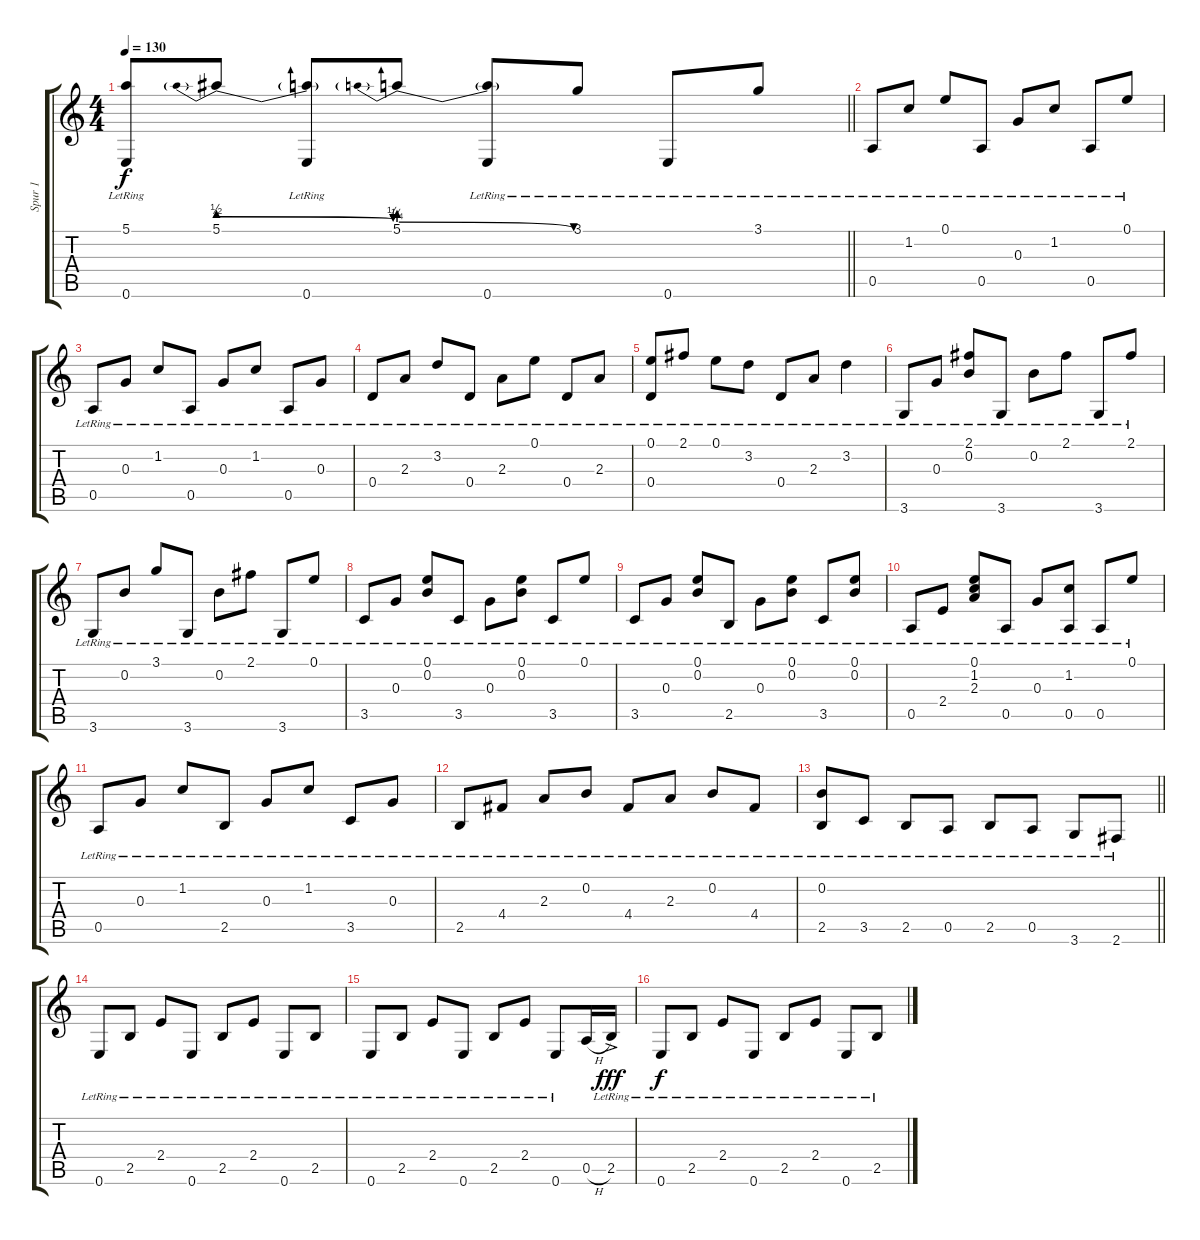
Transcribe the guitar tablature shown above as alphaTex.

\track ("Spur 1" "Spur 1") {instrument acousticguitarsteel}
\staff {score tabs}
\tuning (E4 B3 G3 D3 A2 E2) {hide}
\ts (4 4)
\tempo 130
\clef g2
\barLineRight lightlight
\ks c
(5.1{t} 0.6{lr}).8{dy f} 5.1{be (prebendrelease 0 2 60 1)}.8 (5.1{t} 0.6{lr}).8 5.1{be (prebendrelease 0 1 60 0)}.8 (5.1{t} 0.6{lr}).8 3.1{lr}.8 0.6{lr}.8 3.1{lr}.8 |
0.5{lr}.8 1.2{lr}.8 0.1{lr}.8 0.5{lr}.8 0.3{lr}.8 1.2{lr}.8 0.5{lr}.8 0.1{lr}.8 |
0.5{lr}.8 0.3{lr}.8 1.2{lr}.8 0.5{lr}.8 0.3{lr}.8 1.2{lr}.8 0.5{lr}.8 0.3{lr}.8 |
0.4{lr}.8 2.3{lr}.8 3.2{lr}.8 0.4{lr}.8 2.3{lr}.8 0.1{lr}.8 0.4{lr}.8 2.3{lr}.8 |
(0.1{lr} 0.4{lr}).8 2.1{lr}.8 0.1{lr}.8 3.2{lr}.8 0.4{lr}.8 2.3{lr}.8 3.2{lr}.4 |
3.6{lr}.8 0.3{lr}.8 (2.1{lr} 0.2{lr}).8 3.6{lr}.8 0.2{lr}.8 2.1{lr}.8 3.6{lr}.8 2.1{lr}.8 |
3.6{lr}.8 0.2{lr}.8 3.1{lr}.8 3.6{lr}.8 0.2{lr}.8 2.1{lr}.8 3.6{lr}.8 0.1{lr}.8 |
3.5{lr}.8 0.3{lr}.8 (0.1{lr} 0.2{lr}).8 3.5{lr}.8 0.3{lr}.8 (0.1{lr} 0.2{lr}).8 3.5{lr}.8 0.1{lr}.8 |
3.5{lr}.8 0.3{lr}.8 (0.1{lr} 0.2{lr}).8 2.5{lr}.8 0.3{lr}.8 (0.1{lr} 0.2{lr}).8 3.5{lr}.8 (0.1{lr} 0.2{lr}).8 |
0.5{lr}.8 2.4{lr}.8 (0.1{lr} 1.2{lr} 2.3{lr}).8 0.5{lr}.8 0.3{lr}.8 (1.2{lr} 0.5{lr}).8 0.5{lr}.8 0.1{lr}.8 |
0.5{lr}.8 0.3{lr}.8 1.2{lr}.8 2.5{lr}.8 0.3{lr}.8 1.2{lr}.8 3.5{lr}.8 0.3{lr}.8 |
2.5{lr}.8 4.4{lr}.8 2.3{lr}.8 0.2{lr}.8 4.4{lr}.8 2.3{lr}.8 0.2{lr}.8 4.4{lr}.8 |
\barLineRight lightlight
(0.2{lr} 2.5{lr}).8 3.5{lr}.8 2.5{lr}.8 0.5{lr}.8 2.5{lr}.8 0.5{lr}.8 3.6{lr}.8 2.6{lr}.8 |
0.6{lr}.8 2.5{lr}.8 2.4{lr}.8 0.6{lr}.8 2.5{lr}.8 2.4{lr}.8 0.6{lr}.8 2.5{lr}.8 |
0.6{lr}.8 2.5{lr}.8 2.4{lr}.8 0.6{lr}.8 2.5{lr}.8 2.4{lr}.8 0.6{lr}.8 0.5{h}.16 2.5{ac lr}.16{dy fff} |
0.6{lr}.8{dy f} 2.5{lr}.8 2.4{lr}.8 0.6{lr}.8 2.5{lr}.8 2.4{lr}.8 0.6{lr}.8 2.5{lr}.8
